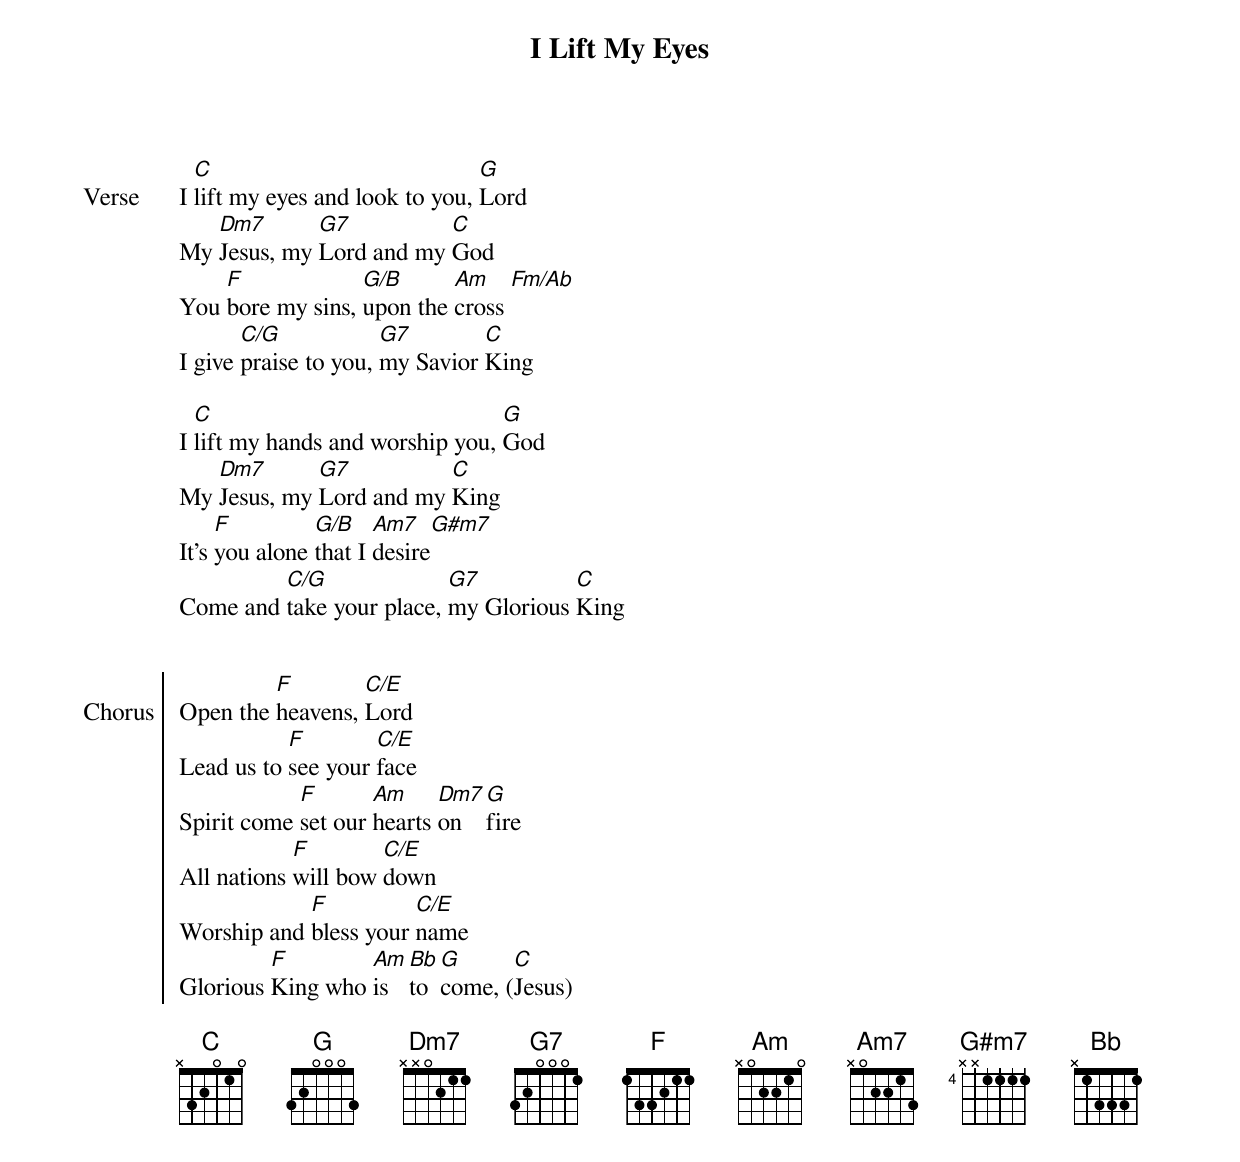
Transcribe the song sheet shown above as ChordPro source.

{title: I Lift My Eyes}
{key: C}
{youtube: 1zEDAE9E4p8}
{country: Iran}
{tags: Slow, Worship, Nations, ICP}

{start_of_verse: Verse}
I [C]lift my eyes and look to you, [G]Lord
My [Dm7]Jesus, my [G7]Lord and my [C]God
You [F]bore my sins, [G/B]upon the [Am]cross [Fm/Ab]
I give [C/G]praise to you, [G7]my Savior [C]King

I [C]lift my hands and worship you, [G]God
My [Dm7]Jesus, my [G7]Lord and my [C]King
It’s [F]you alone [G/B]that I [Am7]desire[G#m7]
Come and [C/G]take your place, [G7]my Glorious [C]King

{end_of_verse}

{start_of_chorus: Chorus}
Open the [F]heavens, [C/E]Lord
Lead us to [F]see your [C/E]face
Spirit come [F]set our [Am]hearts [Dm7]on [G]fire
All nations [F]will bow [C/E]down
Worship and [F]bless your [C/E]name
Glorious [F]King who [Am]is [Bb]to [G]come, ([C]Jesus)

{end_of_chorus}
